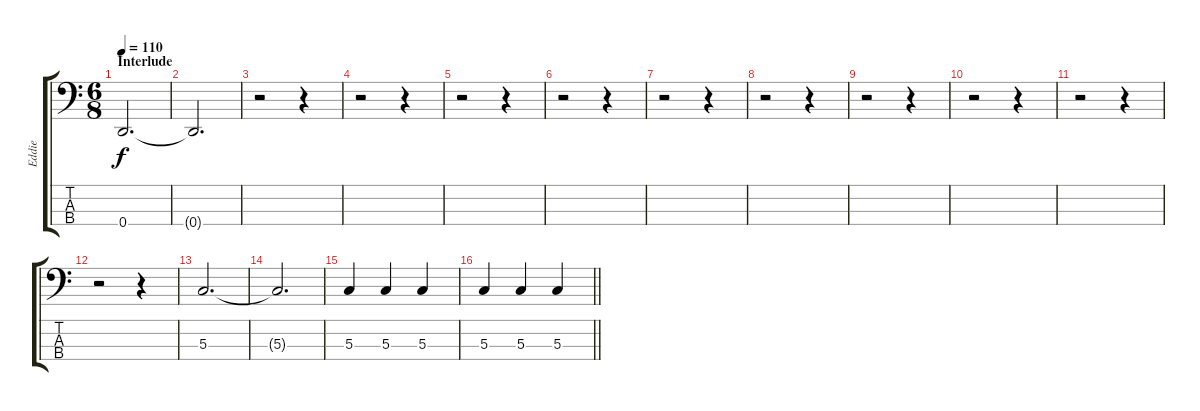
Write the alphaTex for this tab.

\track ("Eddie" "Eddie") {instrument electricbassfinger}
\staff {score tabs}
\tuning (F2 C2 G1 D1) {hide}
\ts (6 8)
\section ("" "Interlude")
\tempo 110
\clef f4
\ks c
0.4.2{d dy f} |
0.4{t}.2{d} |
r.2 r.4 |
r.2 r.4 |
r.2 r.4 |
r.2 r.4 |
r.2 r.4 |
r.2 r.4 |
r.2 r.4 |
r.2 r.4 |
r.2 r.4 |
r.2 r.4 |
5.3.2{d} |
5.3{t}.2{d} |
5.3.4 5.3.4 5.3.4 |
\barLineRight lightlight
5.3.4 5.3.4 5.3.4
